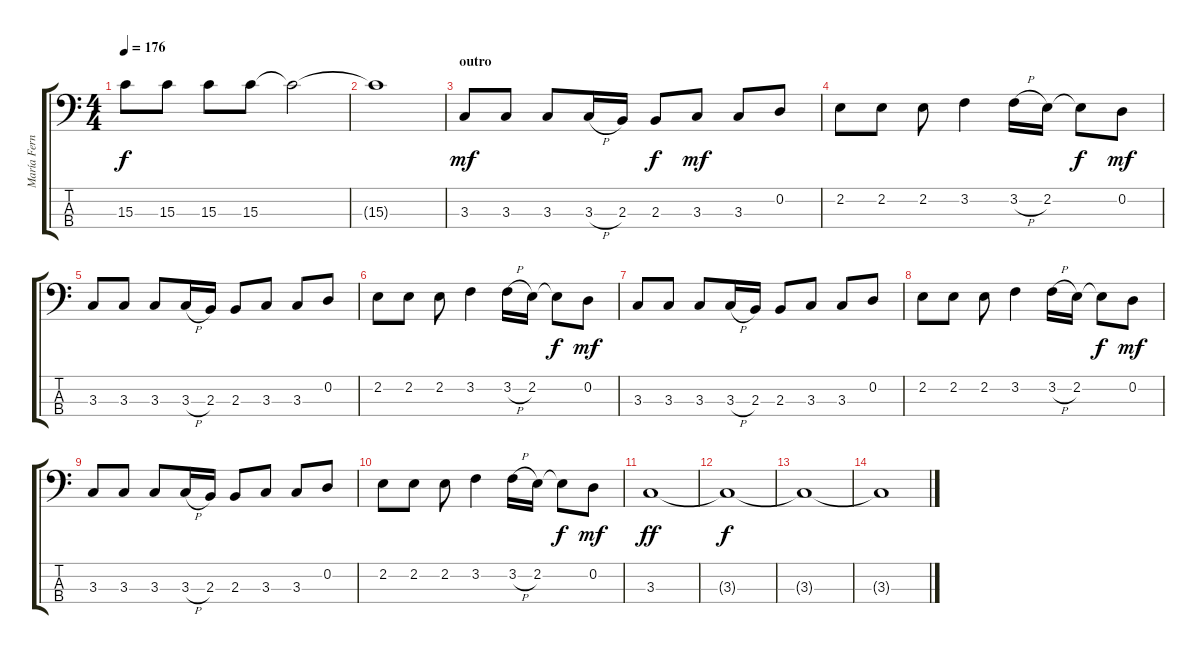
\track ("María Fernanda (bajo)" "María Fern") {instrument electricbassfinger}
\staff {score tabs}
\tuning (G2 D2 A1 E1) {hide}
\ts (4 4)
\tempo 176
\clef f4
\ks c
15.3.8{dy f} 15.3.8 15.3.8 15.3.8 15.3{t}.2 |
15.3{t}.1 |
\section ("" "outro")
3.3.8{dy mf volume 14} 3.3.8 3.3.8 3.3{h}.16 2.3.16 2.3.8{dy f} 3.3.8{dy mf} 3.3.8 0.2.8 |
2.2.8 2.2.8 2.2.8 3.2.4 3.2{h}.16 2.2.16 2.2{t}.8{dy f} 0.2.8{dy mf} |
3.3.8 3.3.8 3.3.8 3.3{h}.16 2.3.16 2.3.8 3.3.8 3.3.8 0.2.8 |
2.2.8 2.2.8 2.2.8 3.2.4 3.2{h}.16 2.2.16 2.2{t}.8{dy f} 0.2.8{dy mf} |
3.3.8 3.3.8 3.3.8 3.3{h}.16 2.3.16 2.3.8 3.3.8 3.3.8 0.2.8 |
2.2.8 2.2.8 2.2.8 3.2.4 3.2{h}.16 2.2.16 2.2{t}.8{dy f} 0.2.8{dy mf} |
3.3.8 3.3.8 3.3.8 3.3{h}.16 2.3.16 2.3.8 3.3.8 3.3.8 0.2.8 |
2.2.8 2.2.8 2.2.8 3.2.4 3.2{h}.16 2.2.16 2.2{t}.8{dy f} 0.2.8{dy mf} |
3.3.1{dy ff} |
3.3{t}.1{dy f} |
3.3{t}.1 |
3.3{t}.1
